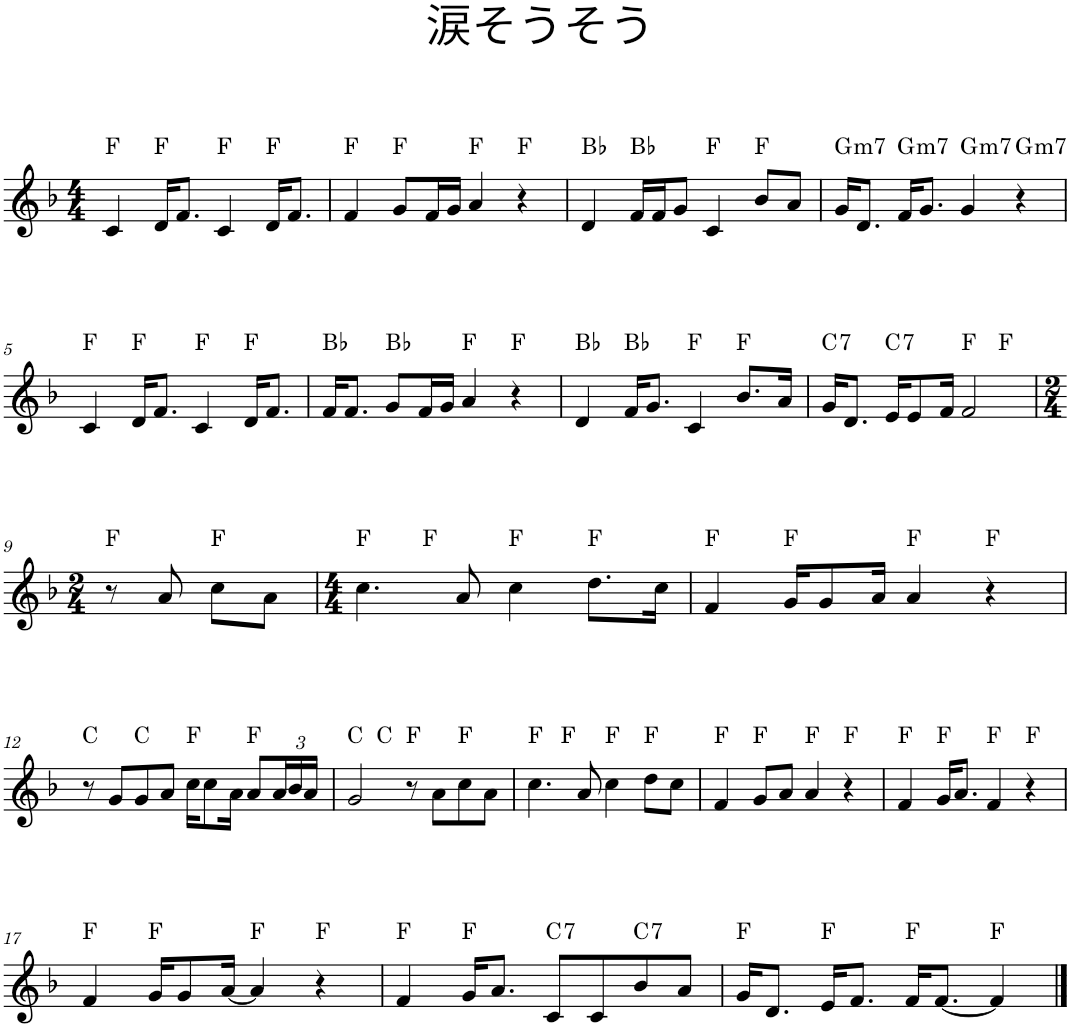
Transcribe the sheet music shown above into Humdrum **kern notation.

**kern	**harte
*part1	*part1
*staff1	*
*I"Piano	*
*I'Pno.	*
*clefG2	*
*k[b-]	*
*M4/4	*
=1	=1
4c/	F:maj
16d/KL	F:maj
8.f/J	.
4c/	F:maj
16d/KL	F:maj
8.f/J	.
=2	=2
4f/	F:maj
8g/L	F:maj
16f/L	.
16g/JJ	.
4a/	F:maj
4r	F:maj
=3	=3
4d/	Bb:maj
16f/LL	Bb:maj
16f/J	.
8g/J	.
4c/	F:maj
8b-/L	F:maj
8a/J	.
=4	=4
!	!LO:H:kt=m7
16g/KL	G:min7
8.d/J	.
!	!LO:H:kt=m7
16f/KL	G:min7
8.g/J	.
!	!LO:H:kt=m7
4g/	G:min7
!	!LO:H:kt=m7
4r	G:min7
!!LO:LB:g=z
=5	=5
4c/	F:maj
16d/KL	F:maj
8.f/J	.
4c/	F:maj
16d/KL	F:maj
8.f/J	.
=6	=6
16f/KL	Bb:maj
8.f/J	.
8g/L	Bb:maj
16f/L	.
16g/JJ	.
4a/	F:maj
4r	F:maj
=7	=7
4d/	Bb:maj
16f/KL	Bb:maj
8.g/J	.
4c/	F:maj
8.b-/L	F:maj
16a/Jk	.
=8	=8
!	!LO:H:kt=7
*^	*
16g/KL	2.ryy	C:7
8.d/J	.	.
!	!	!LO:H:kt=7
16e/KL	.	C:7
8e/	.	.
16f/Jk	.	.
2f/	.	F:maj
.	4ryy	F:maj
*v	*v	*
!!LO:LB:g=z
=9	=9
*M2/4	*
8r	F:maj
8a/	.
8cc\L	F:maj
8a\J	.
=10	=10
*M4/4	*
*^	*
4.cc\	4ryy	F:maj
.	2.ryy	F:maj
8a/	.	.
4cc\	.	F:maj
8.dd\L	.	F:maj
16cc\Jk	.	.
*v	*v	*
=11	=11
4f/	F:maj
16g/KL	F:maj
8g/	.
16a/Jk	.
4a/	F:maj
4r	F:maj
!!LO:LB:g=z
=12	=12
8r	C:maj
8g/L	.
8g/	C:maj
8a/J	.
16cc\KL	F:maj
8cc\	.
16a\Jk	.
8a/L	F:maj
*Xbrackettup	*
24a/L	.
24b-/	.
24a/JJ	.
=13	=13
*^	*
2g/	4ryy	C:maj
.	2.ryy	C:maj
8r	.	F:maj
8a\L	.	.
8cc\	.	F:maj
8a\J	.	.
=14	=14	=14
4.cc\	4ryy	F:maj
.	2.ryy	F:maj
8a/	.	.
4cc\	.	F:maj
8dd\L	.	F:maj
8cc\J	.	.
*v	*v	*
=15	=15
4f/	F:maj
8g/L	F:maj
8a/J	.
4a/	F:maj
4r	F:maj
=16	=16
4f/	F:maj
16g/KL	F:maj
8.a/J	.
4f/	F:maj
4r	F:maj
!!LO:LB:g=z
=17	=17
4f/	F:maj
16g/KL	F:maj
8g/	.
[16a/Jk	.
4a/]	F:maj
4r	F:maj
=18	=18
4f/	F:maj
16g/KL	F:maj
8.a/J	.
!	!LO:H:kt=7
8c/L	C:7
8c/	.
!	!LO:H:kt=7
8b-/	C:7
8a/J	.
=19	=19
16g/KL	F:maj
8.d/J	.
16e/KL	F:maj
8.f/J	.
16f/KL	F:maj
[8.f/J	.
4f/]	F:maj
==	==
*-	*-
